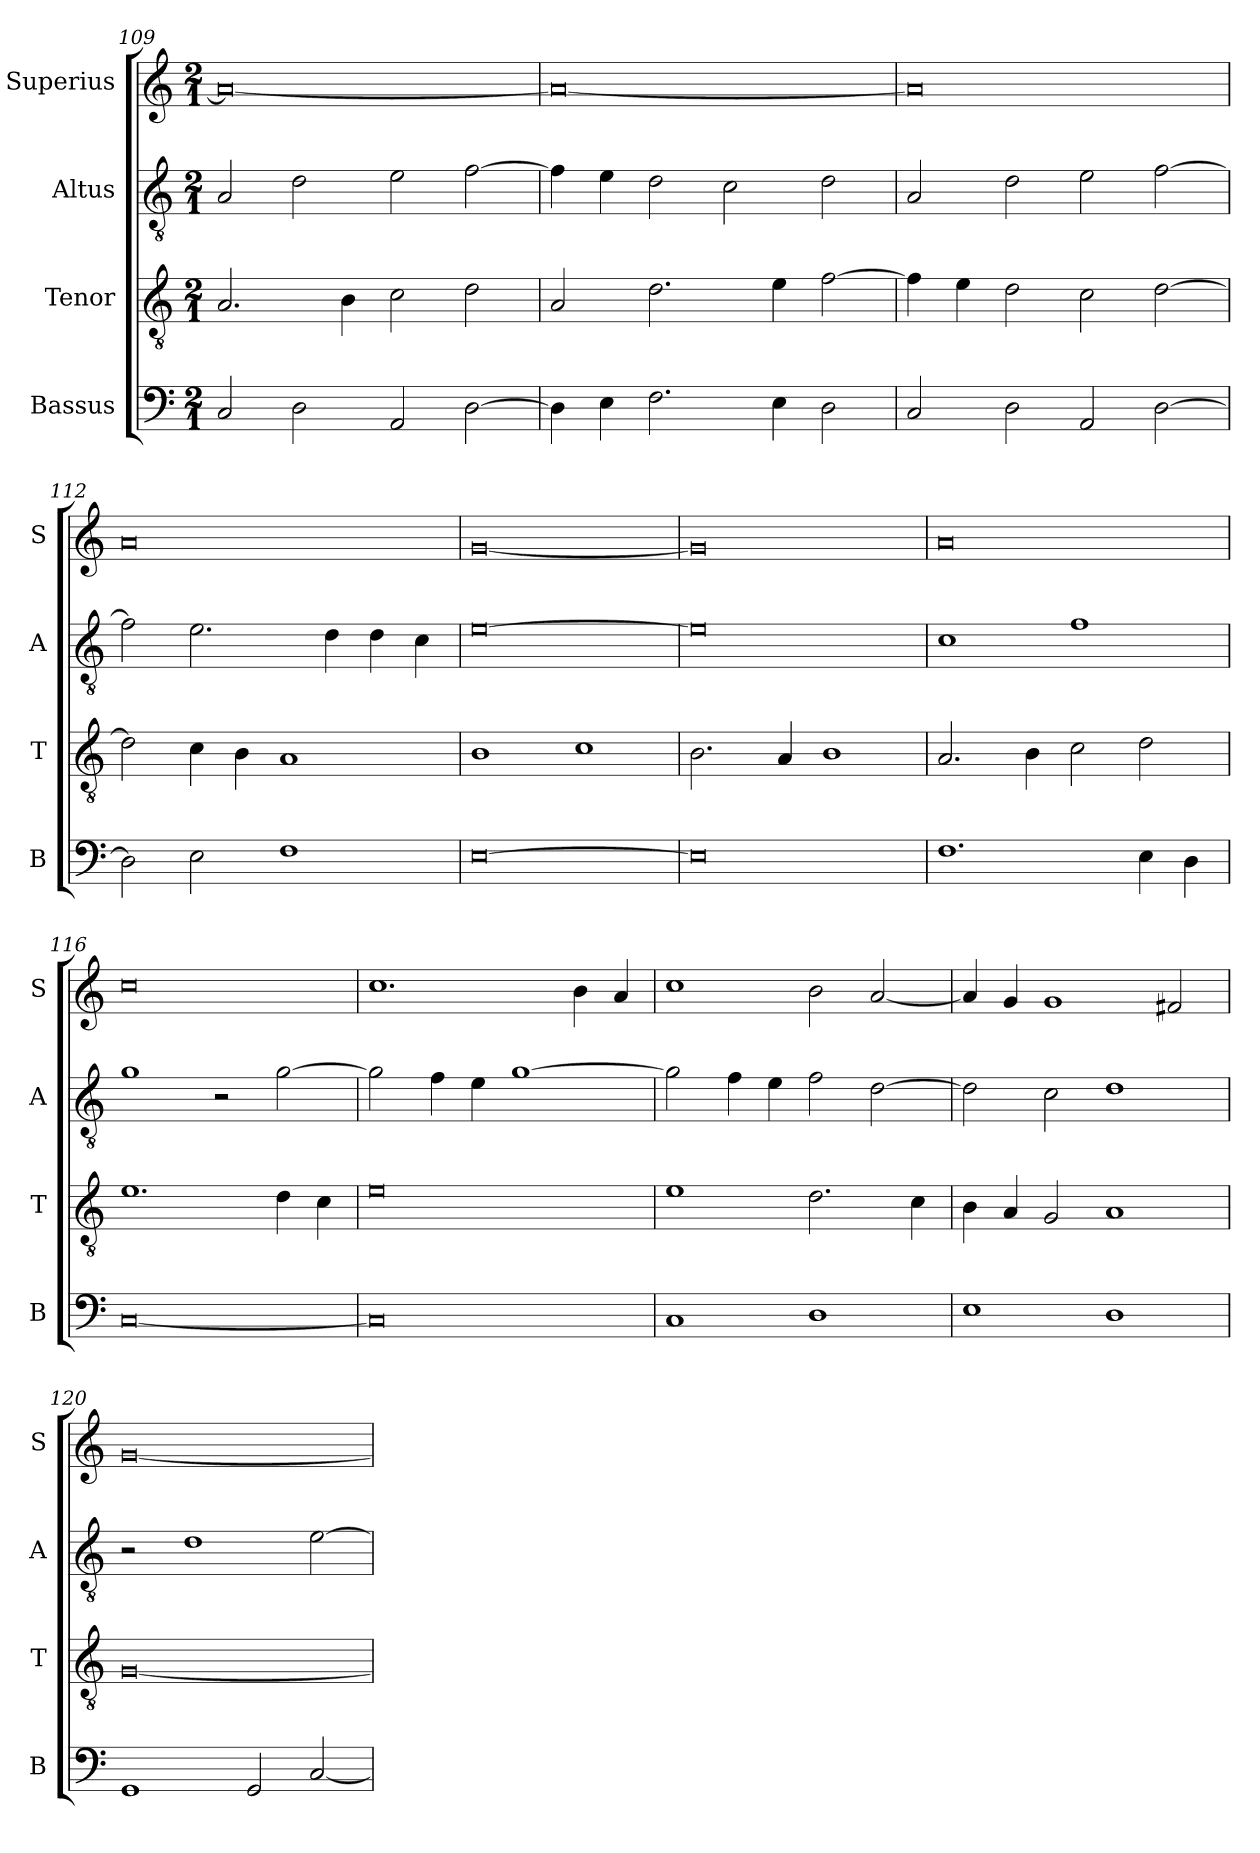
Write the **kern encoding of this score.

**kern	**kern	**kern	**kern
*part4	*part3	*part2	*part1
*staff4	*staff3	*staff2	*staff1
*I"Bassus	*I"Tenor	*I"Altus	*I"Superius
*I'B	*I'T	*I'A	*I'S
*clefF4	*clefGv2	*clefGv2	*clefG2
*k[]	*k[]	*k[]	*k[]
*M2/1	*M2/1	*M2/1	*M2/1
=109	=109	=109	=109
2C/	2.A/	2A/	0a_
2D\	.	2d\	.
.	4B\	.	.
2AA/	2c\	2e\	.
[2D\	2d\	[2f\	.
=110	=110	=110	=110
4D\]	2A/	4f\]	0a_
4E\	.	4e\	.
2.F\	2.d\	2d\	.
.	.	2c\	.
4E\	4e\	.	.
2D\	[2f\	2d\	.
=111	=111	=111	=111
2C/	4f\]	2A/	0a]
.	4e\	.	.
2D\	2d\	2d\	.
2AA/	2c\	2e\	.
[2D\	[2d\	[2f\	.
=112	=112	=112	=112
2D\]	2d\]	2f\]	0a
2E\	4c\	2.e\	.
.	4B\	.	.
1F	1A	.	.
.	.	4d\	.
.	.	4d\	.
.	.	4c\	.
=113	=113	=113	=113
[0E	1B	[0e	[0g
.	1c	.	.
=114	=114	=114	=114
0E]	2.B\	0e]	0g]
.	4A/	.	.
.	1B	.	.
=115	=115	=115	=115
1.F	2.A/	1c	0a
.	4B\	.	.
.	2c\	1f	.
4E\	2d\	.	.
4D\	.	.	.
=116	=116	=116	=116
[0C	1.e	1g	0cc
.	.	2r	.
.	4d\	[2g\	.
.	4c\	.	.
=117	=117	=117	=117
0C]	0e	2g\]	1.cc
.	.	4f\	.
.	.	4e\	.
.	.	[1g	.
.	.	.	4b\
.	.	.	4a/
=118	=118	=118	=118
1C	1e	2g\]	1cc
.	.	4f\	.
.	.	4e\	.
1D	2.d\	2f\	2b\
.	.	[2d\	[2a/
.	4c\	.	.
=119	=119	=119	=119
1E	4B\	2d\]	4a/]
.	4A/	.	4g/
.	2G/	2c\	1g
1D	1A	1d	.
.	.	.	2f#X/
=120	=120	=120	=120
1GG	[0G	2r	[0g
.	.	1d	.
2GG/	.	.	.
[2C/	.	[2e\	.
=	=	=	=
*-	*-	*-	*-
